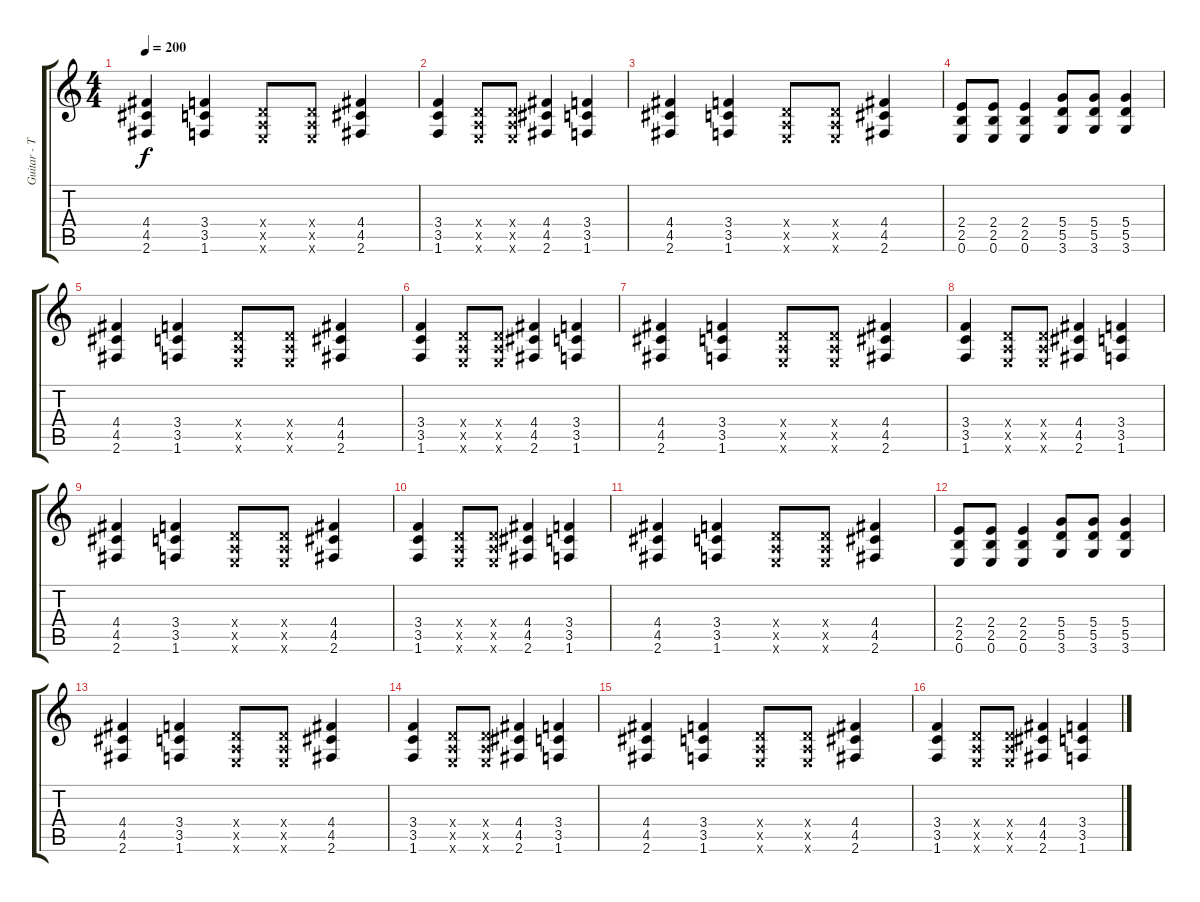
\track ("Guitar - Toru" "Guitar - T") {instrument distortionguitar}
\staff {score tabs}
\tuning (E4 B3 G3 D3 A2 E2) {hide}
\ts (4 4)
\tempo 200
\clef g2
\ks c
(4.4 4.5 2.6).4{dy f} (3.4 3.5 1.6).4 (0.4{x} 0.5{x} 0.6{x}).8 (0.4{x} 0.5{x} 0.6{x}).8 (4.4 4.5 2.6).4 |
(3.4 3.5 1.6).4 (0.4{x} 0.5{x} 0.6{x}).8 (0.4{x} 0.5{x} 0.6{x}).8 (4.4 4.5 2.6).4 (3.4 3.5 1.6).4 |
(4.4 4.5 2.6).4 (3.4 3.5 1.6).4 (0.4{x} 0.5{x} 0.6{x}).8 (0.4{x} 0.5{x} 0.6{x}).8 (4.4 4.5 2.6).4 |
(2.4 2.5 0.6).8 (2.4 2.5 0.6).8 (2.4 2.5 0.6).4 (5.4 5.5 3.6).8 (5.4 5.5 3.6).8 (5.4 5.5 3.6).4 |
(4.4 4.5 2.6).4 (3.4 3.5 1.6).4 (0.4{x} 0.5{x} 0.6{x}).8 (0.4{x} 0.5{x} 0.6{x}).8 (4.4 4.5 2.6).4 |
(3.4 3.5 1.6).4 (0.4{x} 0.5{x} 0.6{x}).8 (0.4{x} 0.5{x} 0.6{x}).8 (4.4 4.5 2.6).4 (3.4 3.5 1.6).4 |
(4.4 4.5 2.6).4 (3.4 3.5 1.6).4 (0.4{x} 0.5{x} 0.6{x}).8 (0.4{x} 0.5{x} 0.6{x}).8 (4.4 4.5 2.6).4 |
(3.4 3.5 1.6).4 (0.4{x} 0.5{x} 0.6{x}).8 (0.4{x} 0.5{x} 0.6{x}).8 (4.4 4.5 2.6).4 (3.4 3.5 1.6).4 |
(4.4 4.5 2.6).4 (3.4 3.5 1.6).4 (0.4{x} 0.5{x} 0.6{x}).8 (0.4{x} 0.5{x} 0.6{x}).8 (4.4 4.5 2.6).4 |
(3.4 3.5 1.6).4 (0.4{x} 0.5{x} 0.6{x}).8 (0.4{x} 0.5{x} 0.6{x}).8 (4.4 4.5 2.6).4 (3.4 3.5 1.6).4 |
(4.4 4.5 2.6).4 (3.4 3.5 1.6).4 (0.4{x} 0.5{x} 0.6{x}).8 (0.4{x} 0.5{x} 0.6{x}).8 (4.4 4.5 2.6).4 |
(2.4 2.5 0.6).8 (2.4 2.5 0.6).8 (2.4 2.5 0.6).4 (5.4 5.5 3.6).8 (5.4 5.5 3.6).8 (5.4 5.5 3.6).4 |
(4.4 4.5 2.6).4 (3.4 3.5 1.6).4 (0.4{x} 0.5{x} 0.6{x}).8 (0.4{x} 0.5{x} 0.6{x}).8 (4.4 4.5 2.6).4 |
(3.4 3.5 1.6).4 (0.4{x} 0.5{x} 0.6{x}).8 (0.4{x} 0.5{x} 0.6{x}).8 (4.4 4.5 2.6).4 (3.4 3.5 1.6).4 |
(4.4 4.5 2.6).4 (3.4 3.5 1.6).4 (0.4{x} 0.5{x} 0.6{x}).8 (0.4{x} 0.5{x} 0.6{x}).8 (4.4 4.5 2.6).4 |
(3.4 3.5 1.6).4 (0.4{x} 0.5{x} 0.6{x}).8 (0.4{x} 0.5{x} 0.6{x}).8 (4.4 4.5 2.6).4 (3.4 3.5 1.6).4
